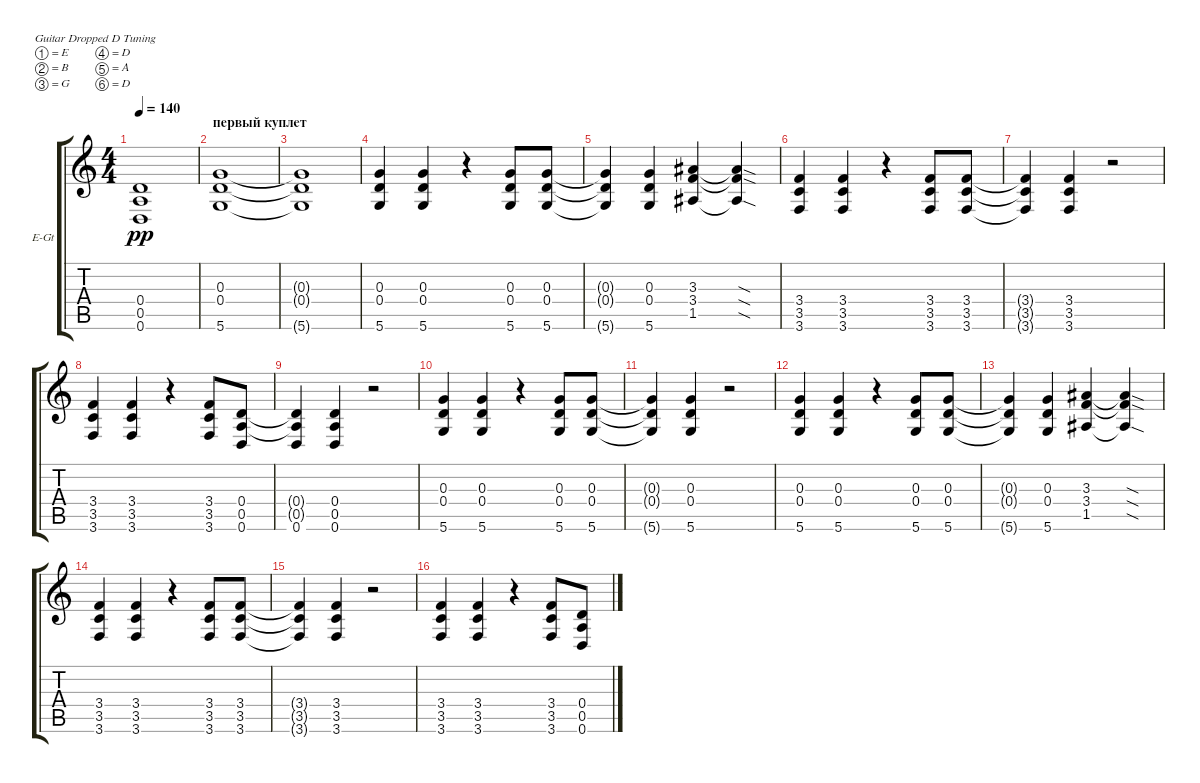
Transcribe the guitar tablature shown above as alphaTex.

\defaultSystemsLayout 4
\bracketExtendMode groupsimilarinstruments
\firstSystemTrackNameOrientation horizontal
\otherSystemsTrackNameOrientation horizontal
\track ("Electric Guitar" "E-Gt") {instrument distortionguitar}
\staff {score tabs}
\tuning (E4 B3 G3 D3 A2 D2)
\ts (4 4)
\tempo 140
\clef g2
\scale
0.333333
\ks c
(0.4 0.5 0.6).1{dy pp} |
\section ("" "первый куплет")
\scale
0.333333 (0.3 0.4 5.6).1 |
\scale
0.333333 (0.3{t} 0.4{t} 5.6{t}).1 |
\scale
0.333333 (0.3 0.4 5.6).4 (0.3 0.4 5.6).4 r.4 (0.3 0.4 5.6).8 (0.3 0.4 5.6).8 |
\scale
0.333333 (0.3{t} 0.4{t} 5.6{t}).4 (0.3 0.4 5.6).4 (3.3 3.4 1.5).4 (3.3{sod t} 3.4{sod t} 1.5{sod t}).4 |
\scale
0.333333 (3.4 3.5 3.6).4 (3.4 3.5 3.6).4 r.4 (3.4 3.5 3.6).8 (3.4 3.5 3.6).8 |
\scale
0.333333 (3.4{t} 3.5{t} 3.6{t}).4 (3.4 3.5 3.6).4 r.2 |
\scale
0.333333 (3.4 3.5 3.6).4 (3.4 3.5 3.6).4 r.4 (3.4 3.5 3.6).8 (0.4 0.5 0.6).8 |
\scale
0.333333 (0.4{t} 0.5{t} 0.6).4 (0.4 0.5 0.6).4 r.2 |
\scale
0.333333 (0.3 0.4 5.6).4 (0.3 0.4 5.6).4 r.4 (0.3 0.4 5.6).8 (0.3 0.4 5.6).8 |
\scale
0.333333 (0.3{t} 0.4{t} 5.6{t}).4 (0.3 0.4 5.6).4 r.2 |
\scale
0.333333 (0.3 0.4 5.6).4 (0.3 0.4 5.6).4 r.4 (0.3 0.4 5.6).8 (0.3 0.4 5.6).8 |
\scale
0.333333 (0.3{t} 0.4{t} 5.6{t}).4 (0.3 0.4 5.6).4 (3.3 3.4 1.5).4 (3.3{sod t} 3.4{sod t} 1.5{sod t}).4 |
\scale
0.333333 (3.4 3.5 3.6).4 (3.4 3.5 3.6).4 r.4 (3.4 3.5 3.6).8 (3.4 3.5 3.6).8 |
\scale
0.333333 (3.4{t} 3.5{t} 3.6{t}).4 (3.4 3.5 3.6).4 r.2 |
\scale
0.333333 (3.4 3.5 3.6).4 (3.4 3.5 3.6).4 r.4 (3.4 3.5 3.6).8 (0.4 0.5 0.6).8
